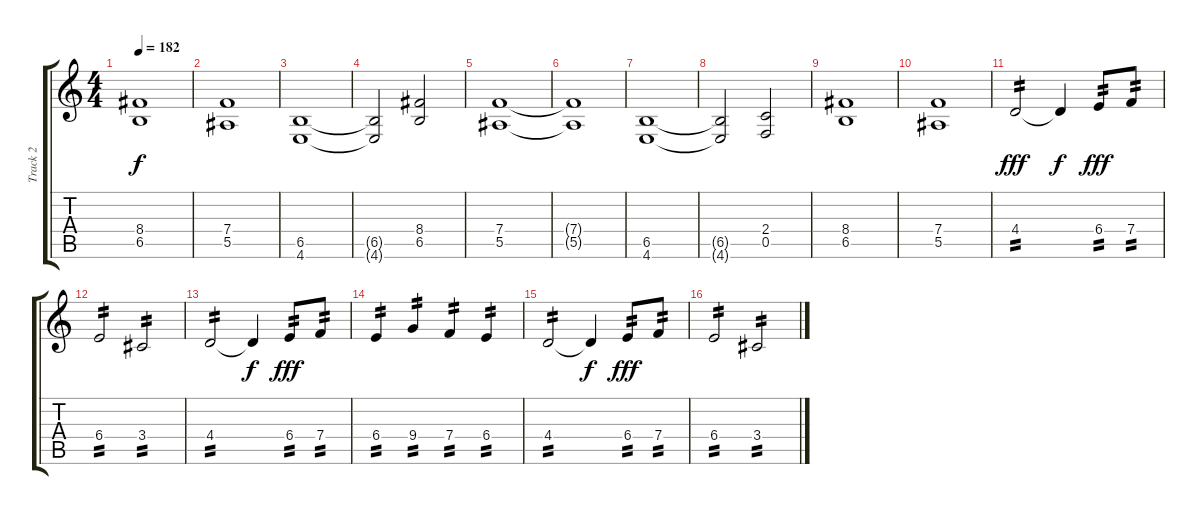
\track ("Track 2" "Track 2") {instrument distortionguitar}
\staff {score tabs}
\tuning (C4 G3 Eb3 Bb2 F2 C2) {hide}
\ts (4 4)
\tempo 182
\clef g2
\ks c
(8.4 6.5).1{dy f} |
(7.4 5.5).1 |
(6.5 4.6).1 |
(6.5{t} 4.6{t}).2 (8.4 6.5).2 |
(7.4 5.5).1 |
(7.4{t} 5.5{t}).1 |
(6.5 4.6).1 |
(6.5{t} 4.6{t}).2 (2.4 0.5).2 |
(8.4 6.5).1 |
(7.4 5.5).1 |
4.4.2{tp 2 dy fff} 4.4{t}.4{dy f} 6.4.8{tp 2 dy fff} 7.4.8{tp 2} |
6.4.2{tp 2} 3.4.2{tp 2} |
4.4.2{tp 2} 4.4{t}.4{dy f} 6.4.8{tp 2 dy fff} 7.4.8{tp 2} |
6.4.4{tp 2} 9.4.4{tp 2} 7.4.4{tp 2} 6.4.4{tp 2} |
4.4.2{tp 2} 4.4{t}.4{dy f} 6.4.8{tp 2 dy fff} 7.4.8{tp 2} |
6.4.2{tp 2} 3.4.2{tp 2}
